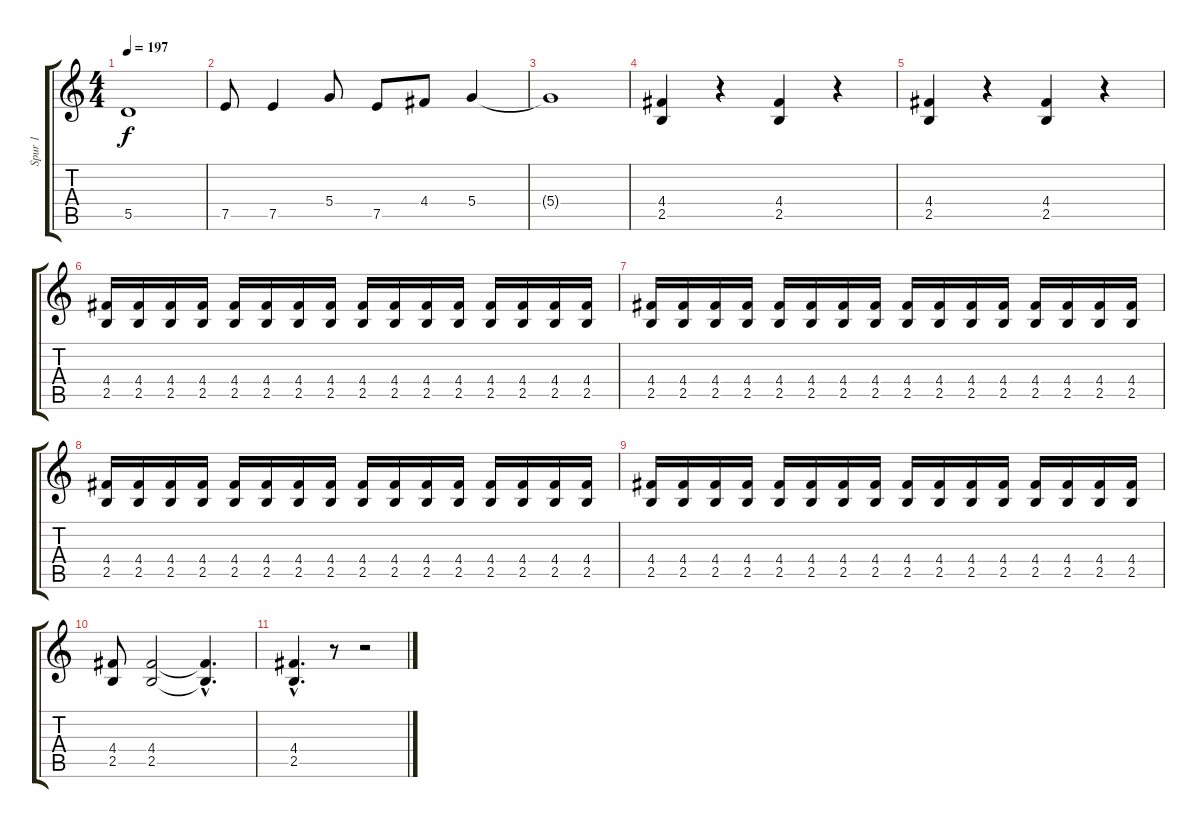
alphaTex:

\track ("Spur 1" "Spur 1") {instrument distortionguitar}
\staff {score tabs}
\tuning (E4 B3 G3 D3 A2 E2) {hide}
\ts (4 4)
\tempo 197
\clef g2
\ks c
5.5{t}.1{dy f} |
7.5.8 7.5.4 5.4.8 7.5.8 4.4.8 5.4.4 |
5.4{t}.1 |
(4.4 2.5).4 r.4 (4.4 2.5).4 r.4 |
(4.4 2.5).4 r.4 (4.4 2.5).4 r.4 |
(4.4 2.5).16 (4.4 2.5).16 (4.4 2.5).16 (4.4 2.5).16 (4.4 2.5).16 (4.4 2.5).16 (4.4 2.5).16 (4.4 2.5).16 (4.4 2.5).16 (4.4 2.5).16 (4.4 2.5).16 (4.4 2.5).16 (4.4 2.5).16 (4.4 2.5).16 (4.4 2.5).16 (4.4 2.5).16 |
(4.4 2.5).16 (4.4 2.5).16 (4.4 2.5).16 (4.4 2.5).16 (4.4 2.5).16 (4.4 2.5).16 (4.4 2.5).16 (4.4 2.5).16 (4.4 2.5).16 (4.4 2.5).16 (4.4 2.5).16 (4.4 2.5).16 (4.4 2.5).16 (4.4 2.5).16 (4.4 2.5).16 (4.4 2.5).16 |
(4.4 2.5).16 (4.4 2.5).16 (4.4 2.5).16 (4.4 2.5).16 (4.4 2.5).16 (4.4 2.5).16 (4.4 2.5).16 (4.4 2.5).16 (4.4 2.5).16 (4.4 2.5).16 (4.4 2.5).16 (4.4 2.5).16 (4.4 2.5).16 (4.4 2.5).16 (4.4 2.5).16 (4.4 2.5).16 |
(4.4 2.5).16 (4.4 2.5).16 (4.4 2.5).16 (4.4 2.5).16 (4.4 2.5).16 (4.4 2.5).16 (4.4 2.5).16 (4.4 2.5).16 (4.4 2.5).16 (4.4 2.5).16 (4.4 2.5).16 (4.4 2.5).16 (4.4 2.5).16 (4.4 2.5).16 (4.4 2.5).16 (4.4 2.5).16 |
(4.4 2.5).8 (4.4 2.5).2 (4.4{hac t} 2.5{hac t}).4{d} |
(4.4{hac} 2.5{hac}).4{d} r.8 r.2
